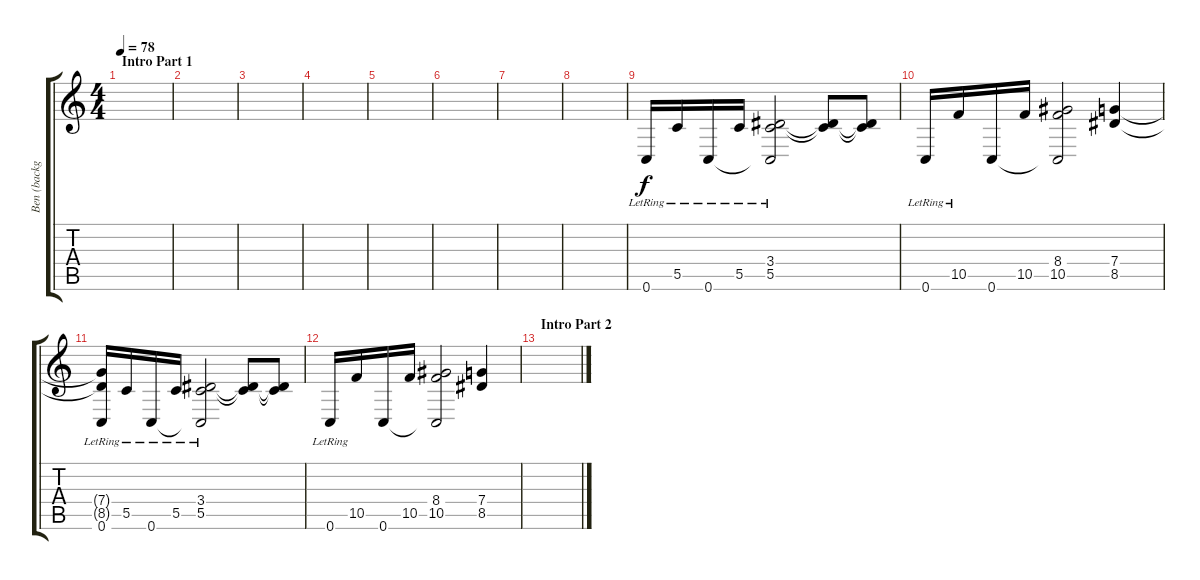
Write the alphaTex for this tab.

\track ("Ben (background)" "Ben (backg") {instrument electricguitarjazz}
\staff {score tabs}
\tuning (D4 A3 F3 C3 G2 C2) {hide}
\ts (4 4)
\section ("" "Intro Part 1")
\tempo 78
\clef g2
\ks c
|
|
|
|
|
|
|
|
0.6{lr}.16 5.5{lr}.16 0.6{lr}.16 5.5{lr}.16 (3.4{lr} 5.5 0.6{t}).2 (3.4{t} 5.5{t}).8 (3.4{t} 5.5{t}).8 |
0.6{lr}.16 10.5{lr}.16 0.6.16 10.5.16 (8.4 10.5 0.6{t}).2 (7.4 8.5).4 |
(7.4{t} 8.5{t} 0.6{lr}).16 5.5{lr}.16 0.6{lr}.16 5.5{lr}.16 (3.4{lr} 5.5 0.6{t}).2 (3.4{t} 5.5{t}).8 (3.4{t} 5.5{t}).8 |
0.6{lr}.16 10.5{lr}.16 0.6.16 10.5.16 (8.4 10.5 0.6{t}).2 (7.4 8.5).4 |
\section ("" "Intro Part 2")
